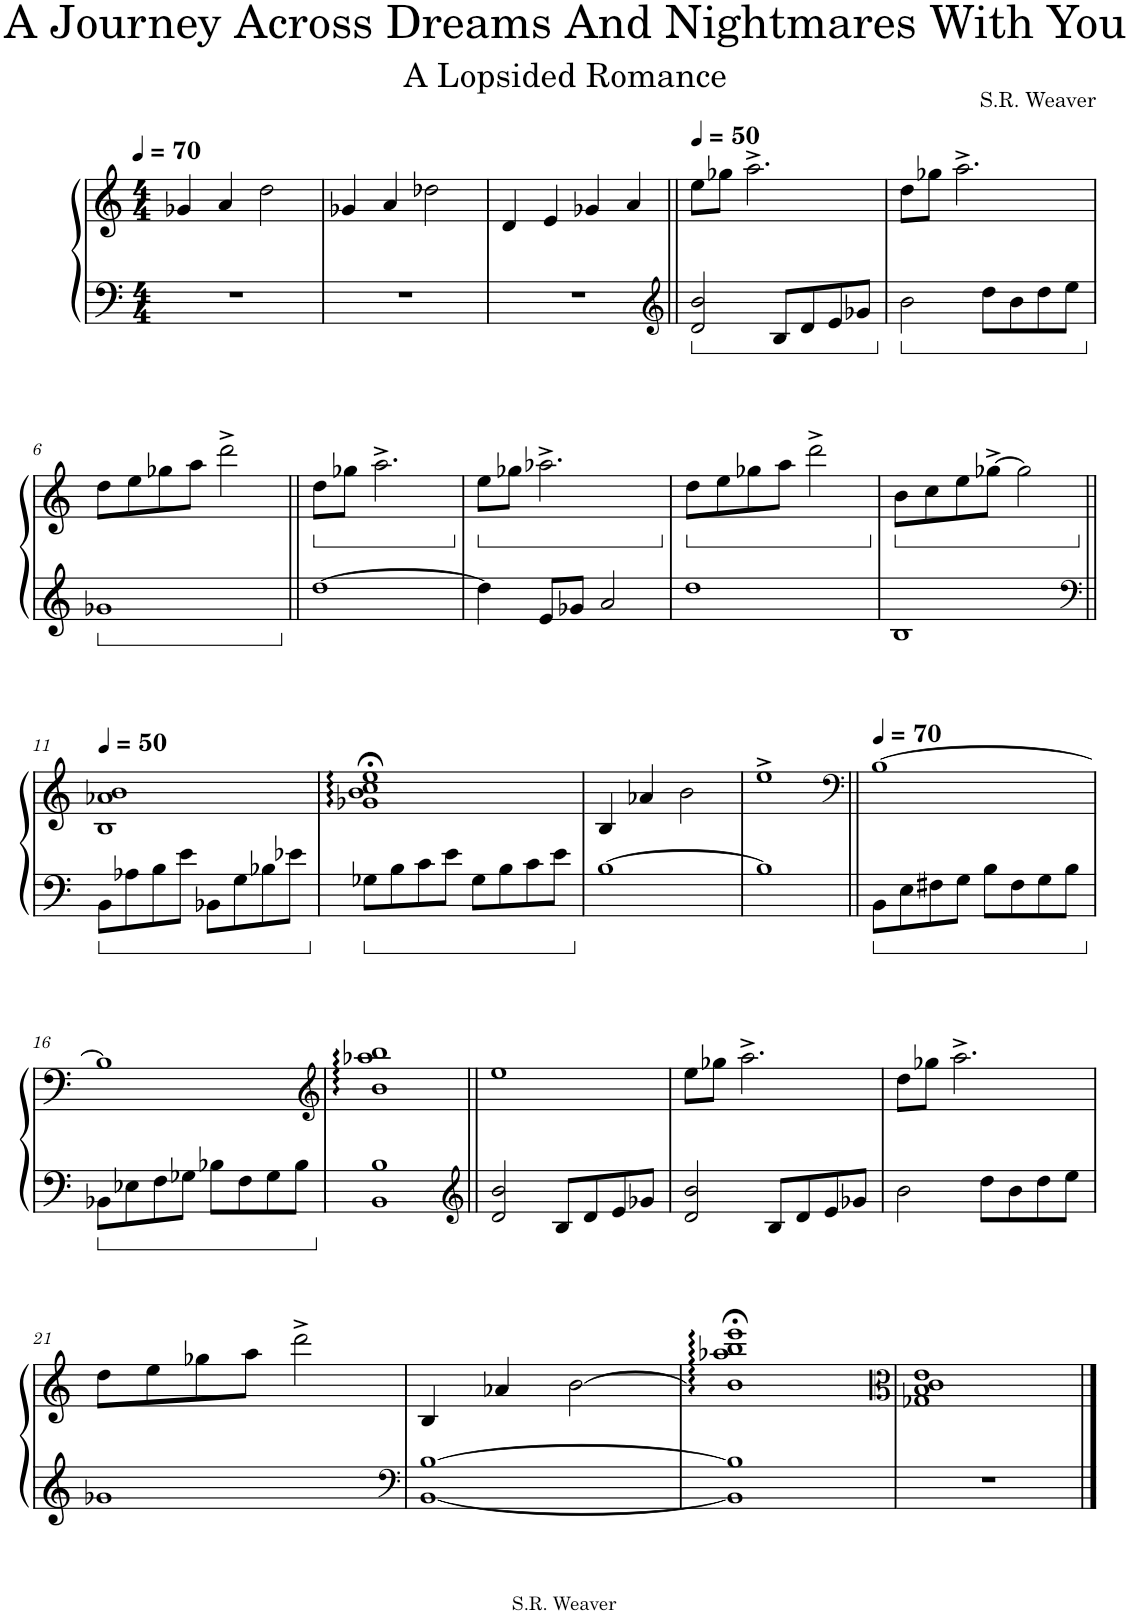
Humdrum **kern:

**kern	**kern
*part1	*part1
*staff2	*staff1
*I"Piano	*
*I'Pno.	*
*clefF4	*clefG2
*k[]	*k[]
*M4/4	*M4/4
*MM70	*MM70
=1	=1
1r	4g-X/
.	4a/
.	2dd\
=2	=2
1r	4g-X/
.	4a/
.	2dd-X\
=3	=3
1r	4d/
.	4e/
.	4g-X/
.	4a/
=4||	=4||
*clefG2	*
*	*MM50
2d/ 2b/	8ee\L
.	8gg-X\J
.	2.aa^\
8B/L	.
8d/	.
8e/	.
8g-X/J	.
=5	=5
2b\	8dd\L
.	8gg-X\J
.	2.aa^\
8dd\L	.
8b\	.
8dd\	.
8ee\J	.
!!LO:LB:g=z
=6	=6
1g-X	8dd\L
.	8ee\
.	8gg-X\
.	8aa\J
.	2ddd^\
=7||	=7||
*	*ped
[1dd	8dd\L
.	8gg-X\J
.	2.aa^\
=8	=8
*	*Xped
*	*ped
4dd\]	8ee\L
.	8gg-X\J
8e/L	2.aa-X^\
8g-X/J	.
2a/	.
=9	=9
*	*Xped
*	*ped
1dd	8dd\L
.	8ee\
.	8gg-X\
.	8aa\J
.	2ddd^\
=10	=10
*	*Xped
*	*ped
1B	8b\L
.	8cc\
.	8ee\
.	[8gg-X^\J
.	2gg-\]
!!LO:LB:g=z
=11||	=11||
*clefF4	*
*	*Xped
*	*MM50
8BB\L	1B 1a-X 1b
8A-X\	.
8B\	.
8e\J	.
8BB-X\L	.
8G\	.
8B-X\	.
8e-X\J	.
=12	=12
8G-X\L	1g-X::;< 1b::;< 1cc::;< 1ee::;<
8B\	.
8c\	.
8e\J	.
8G-\L	.
8B\	.
8c\	.
8e\J	.
=13	=13
[1B	4B/
.	4a-X/
.	2b\
=14	=14
1B]	1ee^
=15||	=15||
*	*clefF4
*	*MM70
8BB\L	[1B
8E\	.
8F#X\	.
8G\J	.
8B\L	.
8F#\	.
8G\	.
8B\J	.
!!LO:LB:g=z
=16	=16
8BB-X\L	1B]
8E-X\	.
8F\	.
8G-X\J	.
8B-X\L	.
8F\	.
8G-\	.
8B-\J	.
=17	=17
*	*clefG2
1BB 1B	1b:: 1aa-X:: 1bb::
=18||	=18||
*clefG2	*
2d/ 2b/	1ee
8B/L	.
8d/	.
8e/	.
8g-X/J	.
=19	=19
2d/ 2b/	8ee\L
.	8gg-X\J
.	2.aa^\
8B/L	.
8d/	.
8e/	.
8g-X/J	.
=20	=20
2b\	8dd\L
.	8gg-X\J
.	2.aa^\
8dd\L	.
8b\	.
8dd\	.
8ee\J	.
!!LO:LB:g=z
=21	=21
1g-X	8dd\L
.	8ee\
.	8gg-X\
.	8aa\J
.	2ddd^\
=22	=22
*clefF4	*
[1BB [1B	4B/
.	4a-X/
.	[2b\
=23	=23
1BB] 1B]	1b]::;< 1aa-X::;< 1bb::;< 1eee::;<
=24	=24
*	*clefC3
1r	1G-X 1B 1c 1e
==	==
*-	*-
